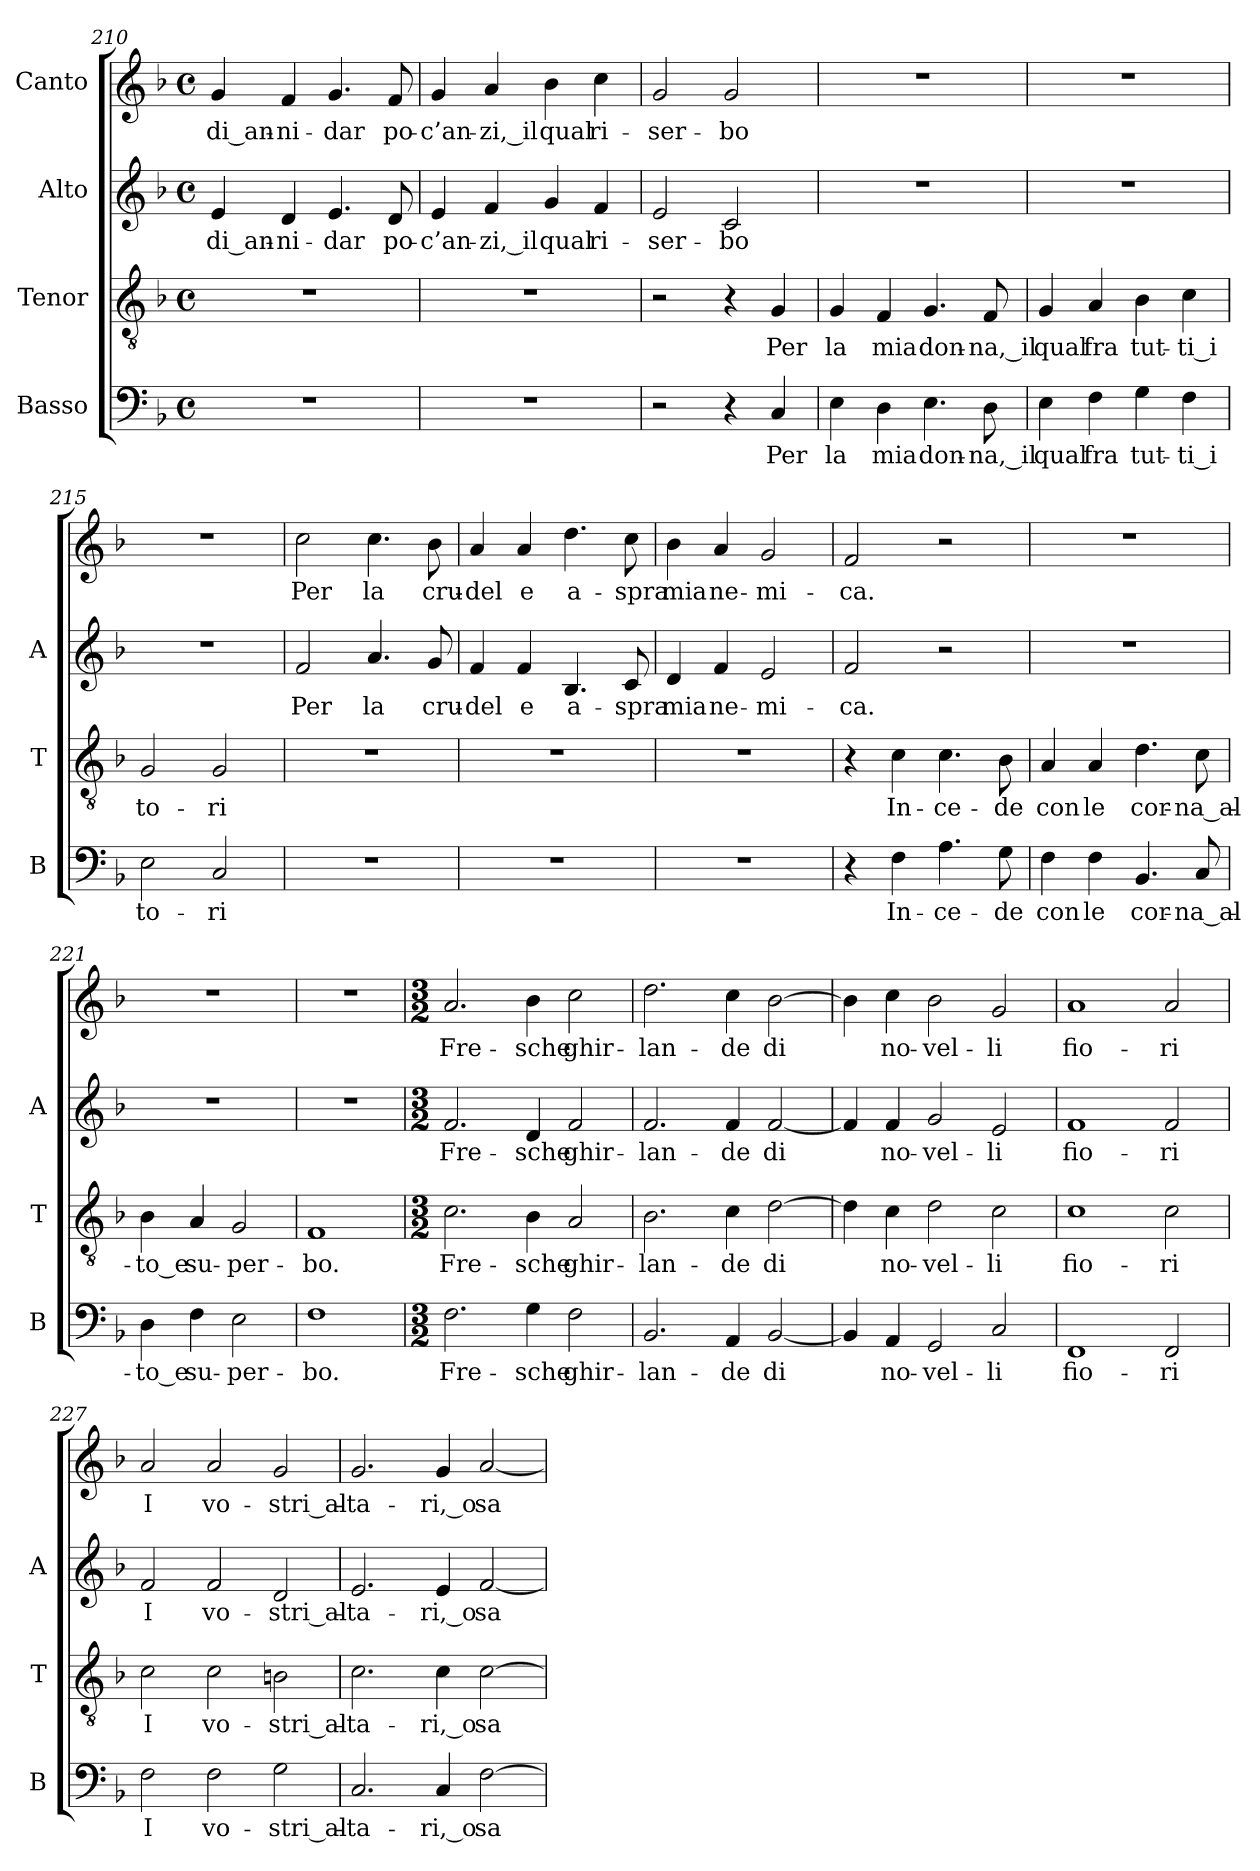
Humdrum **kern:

**kern	**text	**kern	**text	**kern	**text	**kern	**text
*part4	*part4	*part3	*part3	*part2	*part2	*part1	*part1
*staff4	*staff4	*staff3	*staff3	*staff2	*staff2	*staff1	*staff1
*I"Basso	*	*I"Tenor	*	*I"Alto	*	*I"Canto	*
*I'B	*	*I'T	*	*I'A	*	*	*
*clefF4	*	*clefGv2	*	*clefG2	*	*clefG2	*
*k[b-]	*	*k[b-]	*	*k[b-]	*	*k[b-]	*
*F:	*	*F:	*	*F:	*	*F:	*
*M4/4	*	*M4/4	*	*M4/4	*	*M4/4	*
*met(c)	*	*met(c)	*	*met(c)	*	*met(c)	*
=210	=210	=210	=210	=210	=210	=210	=210
1r	.	1r	.	4e	di_an-	4g	di_an-
.	.	.	.	4d	ni-	4f	ni-
.	.	.	.	4.e	-dar	4.g	-dar
.	.	.	.	8d	po-	8f	po-
=211	=211	=211	=211	=211	=211	=211	=211
1r	.	1r	.	4e	c’an-	4g	c’an-
.	.	.	.	4f	-zi,_il	4a	-zi,_il
.	.	.	.	4g	-qual	4b-	-qual
.	.	.	.	4f	ri-	4cc	ri-
!!LO:PB:g=z
=212	=212	=212	=212	=212	=212	=212	=212
2r	.	2r	.	2e	ser-	2g	ser-
4r	.	4r	.	2c	-bo	2g	-bo
4C	-Per	4G	-Per	.	.	.	.
=213	=213	=213	=213	=213	=213	=213	=213
4E	-la	4G	-la	1r	.	1r	.
4D	-mia	4F	-mia	.	.	.	.
4.E	don-	4.G	don-	.	.	.	.
8D	-na,_il	8F	-na,_il	.	.	.	.
=214	=214	=214	=214	=214	=214	=214	=214
4E	-qual	4G	-qual	1r	.	1r	.
4F	-fra	4A	-fra	.	.	.	.
4G	tut-	4B-	tut-	.	.	.	.
4F	-ti_i	4c	-ti_i	.	.	.	.
=215	=215	=215	=215	=215	=215	=215	=215
2E	to-	2G	to-	1r	.	1r	.
2C	-ri	2G	-ri	.	.	.	.
=216	=216	=216	=216	=216	=216	=216	=216
1r	.	1r	.	2f	-Per	2cc	-Per
.	.	.	.	4.a	-la	4.cc	-la
.	.	.	.	8g	cru-	8b-	cru-
=217	=217	=217	=217	=217	=217	=217	=217
1r	.	1r	.	4f	-del	4a	-del
.	.	.	.	4f	-e	4a	-e
.	.	.	.	4.B-	a-	4.dd	a-
.	.	.	.	8c	-spra	8cc	-spra
=218	=218	=218	=218	=218	=218	=218	=218
1r	.	1r	.	4d	-mia	4b-	-mia
.	.	.	.	4f	ne-	4a	ne-
.	.	.	.	2e	mi-	2g	mi-
=219	=219	=219	=219	=219	=219	=219	=219
4r	.	4r	.	2f	-ca.	2f	-ca.
4F	In-	4c	In-	.	.	.	.
4.A	ce-	4.c	ce-	2r	.	2r	.
8G	-de	8B-	-de	.	.	.	.
=220	=220	=220	=220	=220	=220	=220	=220
4F	-con	4A	-con	1r	.	1r	.
4F	-le	4A	-le	.	.	.	.
4.BB-	cor-	4.d	cor-	.	.	.	.
8C	na_al-	8c	na_al-	.	.	.	.
=221	=221	=221	=221	=221	=221	=221	=221
4D	-to_e	4B-	-to_e	1r	.	1r	.
4F	su-	4A	su-	.	.	.	.
2E	per-	2G	per-	.	.	.	.
=222	=222	=222	=222	=222	=222	=222	=222
1F	-bo.	1F	-bo.	1r	.	1r	.
=223	=223	=223	=223	=223	=223	=223	=223
*M3/2	*	*M3/2	*	*M3/2	*	*M3/2	*
2.F	Fre-	2.c	Fre-	2.f	Fre-	2.a	Fre-
4G	-sche	4B-	-sche	4d	-sche	4b-	-sche
2F	ghir-	2A	ghir-	2f	ghir-	2cc	ghir-
=224	=224	=224	=224	=224	=224	=224	=224
2.BB-	lan-	2.B-	lan-	2.f	lan-	2.dd	lan-
4AA	-de	4c	-de	4f	-de	4cc	-de
[2BB-	-di	[2d	-di	[2f	-di	[2b-	-di
=225	=225	=225	=225	=225	=225	=225	=225
4BB-]	.	4d]	.	4f]	.	4b-]	.
4AA	no-	4c	no-	4f	no-	4cc	no-
2GG	vel-	2d	vel-	2g	vel-	2b-	vel-
2C	-li	2c	-li	2e	-li	2g	-li
=226	=226	=226	=226	=226	=226	=226	=226
1FF	fio-	1c	fio-	1f	fio-	1a	fio-
2FF	-ri	2c	-ri	2f	-ri	2a	-ri
=227	=227	=227	=227	=227	=227	=227	=227
2F	-I	2c	-I	2f	-I	2a	-I
2F	vo-	2c	vo-	2f	vo-	2a	vo-
2G	stri_al-	2Bn	stri_al-	2d	stri_al-	2g	stri_al-
=228	=228	=228	=228	=228	=228	=228	=228
2.C	ta-	2.c	ta-	2.e	ta-	2.g	ta-
4C	-ri,_o	4c	-ri,_o	4e	-ri,_o	4g	-ri,_o
[2F	sa-	[2c	sa-	[2f	sa-	[2a	sa-
=	=	=	=	=	=	=	=
*-	*-	*-	*-	*-	*-	*-	*-
